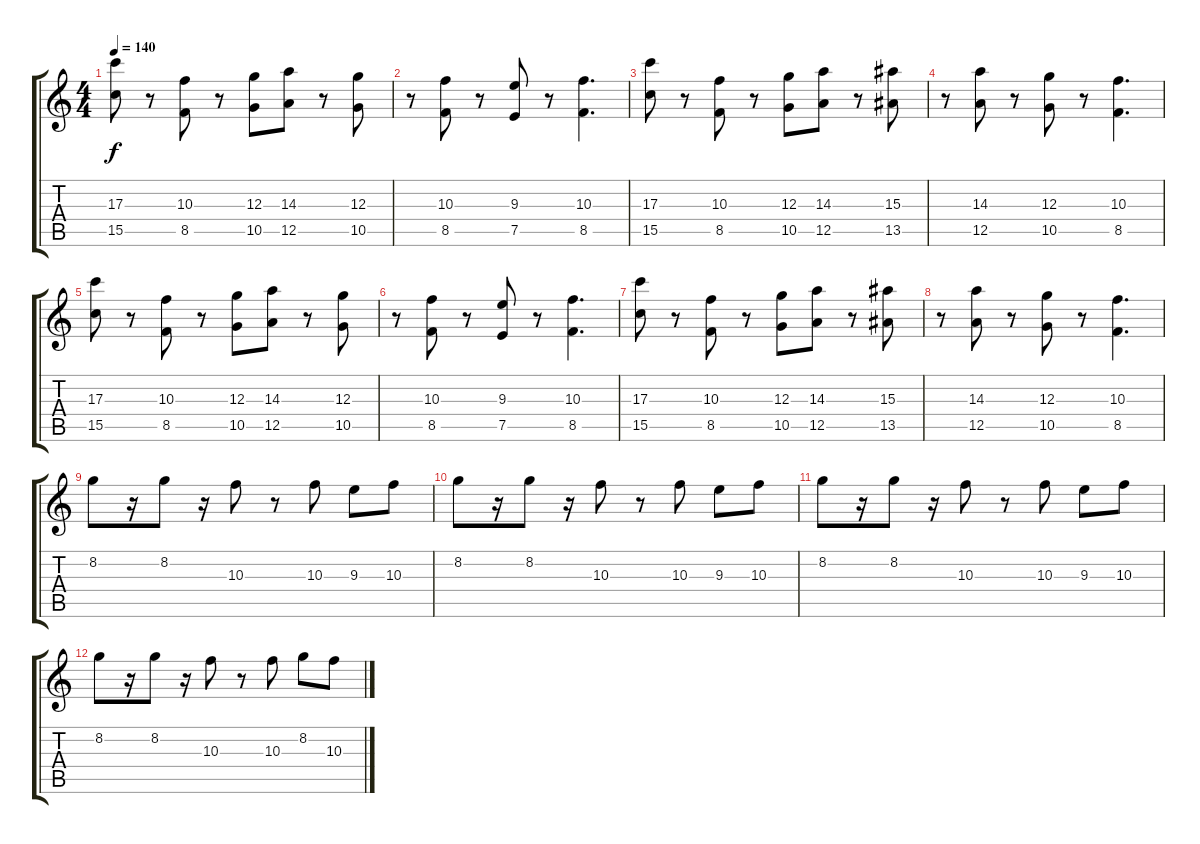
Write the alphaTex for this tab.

\track "" {instrument overdrivenguitar}
\staff {score tabs}
\tuning (E4 B3 G3 D3 A2 D2) {hide}
\ts (4 4)
\tempo 140
\clef g2
\ks c
(17.3 15.5).8{dy f} r.8 (10.3 8.5).8 r.8 (12.3 10.5).8 (14.3 12.5).8 r.8 (12.3 10.5).8 |
r.8 (10.3 8.5).8 r.8 (9.3 7.5).8 r.8 (10.3 8.5).4{d} |
(17.3 15.5).8 r.8 (10.3 8.5).8 r.8 (12.3 10.5).8 (14.3 12.5).8 r.8 (15.3 13.5).8 |
r.8 (14.3 12.5).8 r.8 (12.3 10.5).8 r.8 (10.3 8.5).4{d} |
(17.3 15.5).8 r.8 (10.3 8.5).8 r.8 (12.3 10.5).8 (14.3 12.5).8 r.8 (12.3 10.5).8 |
r.8 (10.3 8.5).8 r.8 (9.3 7.5).8 r.8 (10.3 8.5).4{d} |
(17.3 15.5).8 r.8 (10.3 8.5).8 r.8 (12.3 10.5).8 (14.3 12.5).8 r.8 (15.3 13.5).8 |
r.8 (14.3 12.5).8 r.8 (12.3 10.5).8 r.8 (10.3 8.5).4{d} |
8.2.8 r.16 8.2.8 r.16 10.3.8 r.8 10.3.8 9.3.8 10.3.8 |
8.2.8 r.16 8.2.8 r.16 10.3.8 r.8 10.3.8 9.3.8 10.3.8 |
8.2.8 r.16 8.2.8 r.16 10.3.8 r.8 10.3.8 9.3.8 10.3.8 |
8.2.8 r.16 8.2.8 r.16 10.3.8 r.8 10.3.8 8.2.8 10.3.8
